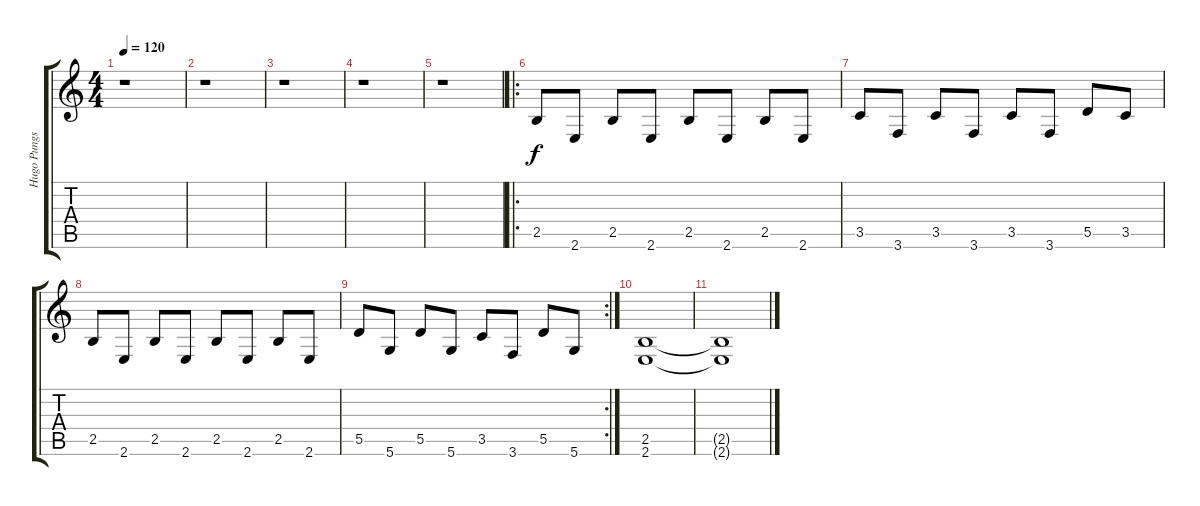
\track ("Hugo Pungs [Guit]" "Hugo Pungs") {instrument overdrivenguitar}
\staff {score tabs}
\tuning (E4 B3 G3 D3 A2 D2) {hide}
\ts (4 4)
\tempo 120
\clef g2
\ks c
r.1{dy f} |
r.1 |
r.1 |
r.1 |
r.1 |
\ro
2.5.8 2.6.8 2.5.8 2.6.8 2.5.8 2.6.8 2.5.8 2.6.8 |
3.5.8 3.6.8 3.5.8 3.6.8 3.5.8 3.6.8 5.5.8 3.5.8 |
2.5.8 2.6.8 2.5.8 2.6.8 2.5.8 2.6.8 2.5.8 2.6.8 |
\rc 2
5.5.8 5.6.8 5.5.8 5.6.8 3.5.8 3.6.8 5.5.8 5.6.8 |
(2.5 2.6).1 |
(2.5{t} 2.6{t}).1
